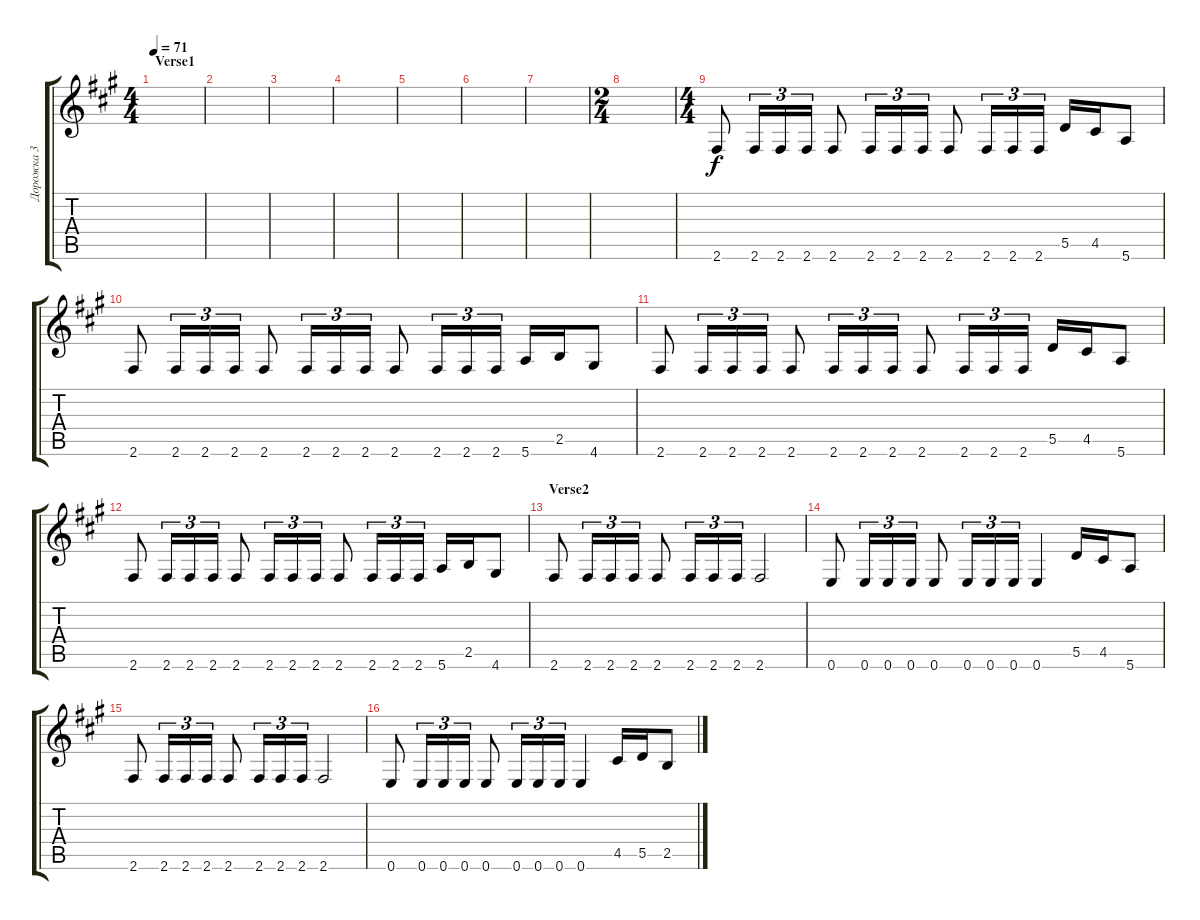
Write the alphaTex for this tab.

\track ("Дорожка 3" "Дорожка 3") {instrument distortionguitar}
\staff {score tabs}
\tuning (E4 B3 G3 D3 A2 E2) {hide}
\ts (4 4)
\section ("" "Verse1")
\tempo 71
\clef g2
\ks f#minor
|
|
|
|
|
|
|
\ts (2 4)
|
\ts (4 4)
2.6.8 2.6.16{tu (3 2)} 2.6.16{tu (3 2)} 2.6.16{tu (3 2)} 2.6.8 2.6.16{tu (3 2)} 2.6.16{tu (3 2)} 2.6.16{tu (3 2)} 2.6.8 2.6.16{tu (3 2)} 2.6.16{tu (3 2)} 2.6.16{tu (3 2)} 5.5.16 4.5.16 5.6.8 |
2.6.8 2.6.16{tu (3 2)} 2.6.16{tu (3 2)} 2.6.16{tu (3 2)} 2.6.8 2.6.16{tu (3 2)} 2.6.16{tu (3 2)} 2.6.16{tu (3 2)} 2.6.8 2.6.16{tu (3 2)} 2.6.16{tu (3 2)} 2.6.16{tu (3 2)} 5.6.16 2.5.16 4.6.8 |
2.6.8 2.6.16{tu (3 2)} 2.6.16{tu (3 2)} 2.6.16{tu (3 2)} 2.6.8 2.6.16{tu (3 2)} 2.6.16{tu (3 2)} 2.6.16{tu (3 2)} 2.6.8 2.6.16{tu (3 2)} 2.6.16{tu (3 2)} 2.6.16{tu (3 2)} 5.5.16 4.5.16 5.6.8 |
2.6.8 2.6.16{tu (3 2)} 2.6.16{tu (3 2)} 2.6.16{tu (3 2)} 2.6.8 2.6.16{tu (3 2)} 2.6.16{tu (3 2)} 2.6.16{tu (3 2)} 2.6.8 2.6.16{tu (3 2)} 2.6.16{tu (3 2)} 2.6.16{tu (3 2)} 5.6.16 2.5.16 4.6.8 |
\section ("" "Verse2")
2.6.8 2.6.16{tu (3 2)} 2.6.16{tu (3 2)} 2.6.16{tu (3 2)} 2.6.8 2.6.16{tu (3 2)} 2.6.16{tu (3 2)} 2.6.16{tu (3 2)} 2.6.2 |
0.6.8 0.6.16{tu (3 2)} 0.6.16{tu (3 2)} 0.6.16{tu (3 2)} 0.6.8 0.6.16{tu (3 2)} 0.6.16{tu (3 2)} 0.6.16{tu (3 2)} 0.6.4 5.5.16 4.5.16 5.6.8 |
2.6.8 2.6.16{tu (3 2)} 2.6.16{tu (3 2)} 2.6.16{tu (3 2)} 2.6.8 2.6.16{tu (3 2)} 2.6.16{tu (3 2)} 2.6.16{tu (3 2)} 2.6.2 |
0.6.8 0.6.16{tu (3 2)} 0.6.16{tu (3 2)} 0.6.16{tu (3 2)} 0.6.8 0.6.16{tu (3 2)} 0.6.16{tu (3 2)} 0.6.16{tu (3 2)} 0.6.4 4.5.16 5.5.16 2.5.8
